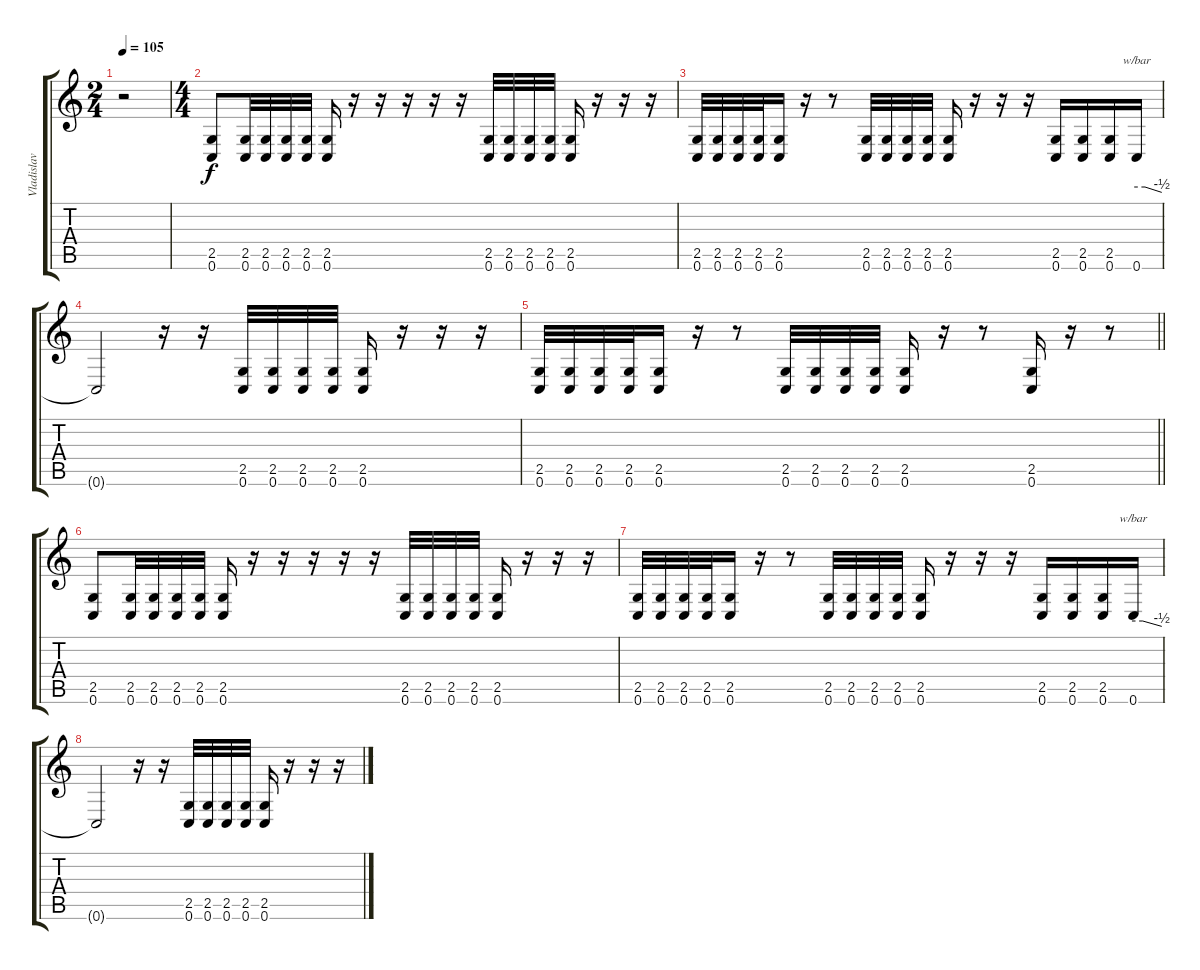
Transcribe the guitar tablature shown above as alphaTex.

\track ("Vladislav Nekrash" "Vladislav ") {instrument distortionguitar}
\staff {score tabs}
\tuning (C4 G3 Eb3 Bb2 F2 C2) {hide}
\ts (2 4)
\tempo 105
\clef g2
\ks c
r.2{dy f} |
\ts (4 4)
(2.5 0.6).8 (2.5 0.6).32 (2.5 0.6).32 (2.5 0.6).32 (2.5 0.6).32 (2.5 0.6).16 r.16 r.16 r.16 r.16 r.16 (2.5 0.6).32 (2.5 0.6).32 (2.5 0.6).32 (2.5 0.6).32 (2.5 0.6).16 r.16 r.16 r.16 |
(2.5 0.6).32 (2.5 0.6).32 (2.5 0.6).32 (2.5 0.6).32 (2.5 0.6).16 r.16 r.8 (2.5 0.6).32 (2.5 0.6).32 (2.5 0.6).32 (2.5 0.6).32 (2.5 0.6).16 r.16 r.16 r.16 (2.5 0.6).16 (2.5 0.6).16 (2.5 0.6).16 0.6.16{tbe (custom default 0 0 20 0 60 -2)} |
0.6{t}.2 r.16 r.16 (2.5 0.6).32 (2.5 0.6).32 (2.5 0.6).32 (2.5 0.6).32 (2.5 0.6).16 r.16 r.16 r.16 |
\barLineRight lightlight
(2.5 0.6).32 (2.5 0.6).32 (2.5 0.6).32 (2.5 0.6).32 (2.5 0.6).16 r.16 r.8 (2.5 0.6).32 (2.5 0.6).32 (2.5 0.6).32 (2.5 0.6).32 (2.5 0.6).16 r.16 r.8 (2.5 0.6).16 r.16 r.8 |
(2.5 0.6).8 (2.5 0.6).32 (2.5 0.6).32 (2.5 0.6).32 (2.5 0.6).32 (2.5 0.6).16 r.16 r.16 r.16 r.16 r.16 (2.5 0.6).32 (2.5 0.6).32 (2.5 0.6).32 (2.5 0.6).32 (2.5 0.6).16 r.16 r.16 r.16 |
(2.5 0.6).32 (2.5 0.6).32 (2.5 0.6).32 (2.5 0.6).32 (2.5 0.6).16 r.16 r.8 (2.5 0.6).32 (2.5 0.6).32 (2.5 0.6).32 (2.5 0.6).32 (2.5 0.6).16 r.16 r.16 r.16 (2.5 0.6).16 (2.5 0.6).16 (2.5 0.6).16 0.6.16{tbe (custom default 0 0 20 0 60 -2)} |
0.6{t}.2 r.16 r.16 (2.5 0.6).32 (2.5 0.6).32 (2.5 0.6).32 (2.5 0.6).32 (2.5 0.6).16 r.16 r.16 r.16
